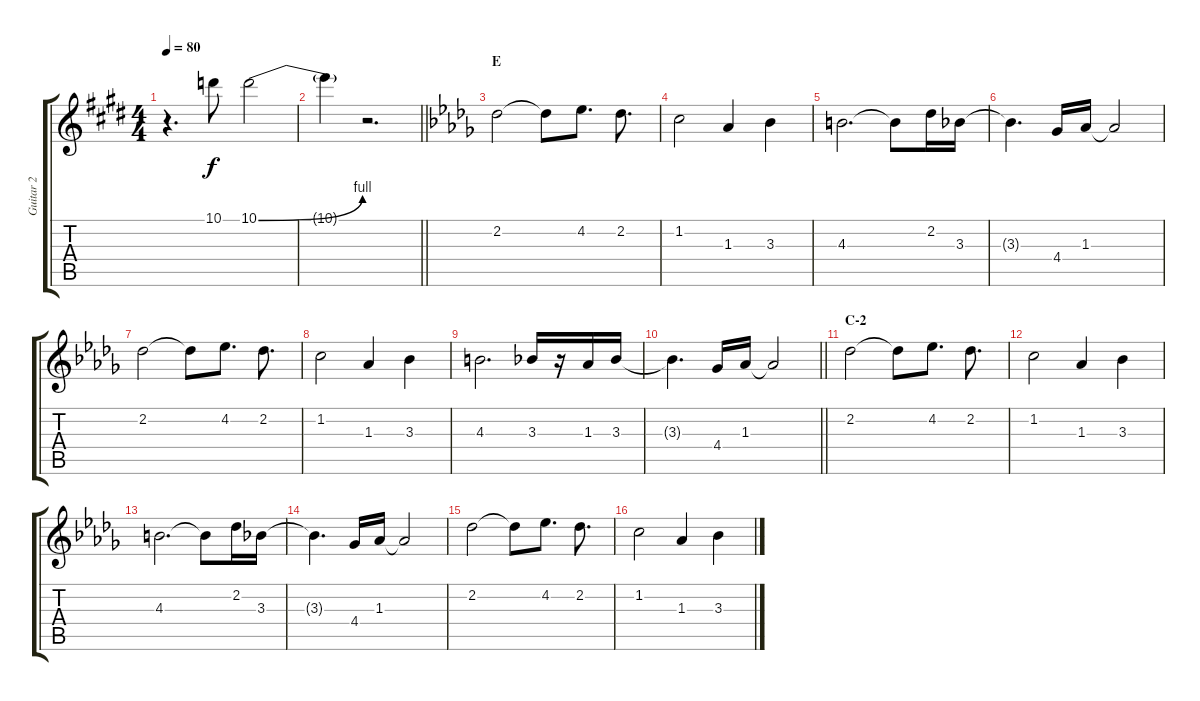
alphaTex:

\track ("Guitar 2" "Guitar 2") {instrument overdrivenguitar}
\staff {score tabs}
\tuning (E4 B3 G3 D3 A2 E2) {hide}
\ts (4 4)
\tempo 80
\clef g2
\ks e
r.4{d dy f} 10.1.8 10.1{be (bend 0 0 60 4)}.2 |
\barLineRight lightlight
10.1{t}.4 r.2{d} |
\section ("" "E")
\ks db
2.2.2 2.2{t}.8 4.2.8{d} 2.2.8{d} |
1.2.2 1.3.4 3.3.4 |
4.3.2{d} 4.3{t}.8 2.2.16 3.3.16 |
3.3{t}.4{d} 4.4.16 1.3.16 1.3{t}.2 |
2.2.2 2.2{t}.8 4.2.8{d} 2.2.8{d} |
1.2.2 1.3.4 3.3.4 |
4.3.2{d} 3.3.16 r.16 1.3.16 3.3.16 |
\barLineRight lightlight
3.3{t}.4{d} 4.4.16 1.3.16 1.3{t}.2 |
\section ("" "C-2")
2.2.2 2.2{t}.8 4.2.8{d} 2.2.8{d} |
1.2.2 1.3.4 3.3.4 |
4.3.2{d} 4.3{t}.8 2.2.16 3.3.16 |
3.3{t}.4{d} 4.4.16 1.3.16 1.3{t}.2 |
2.2.2 2.2{t}.8 4.2.8{d} 2.2.8{d} |
1.2.2 1.3.4 3.3.4
